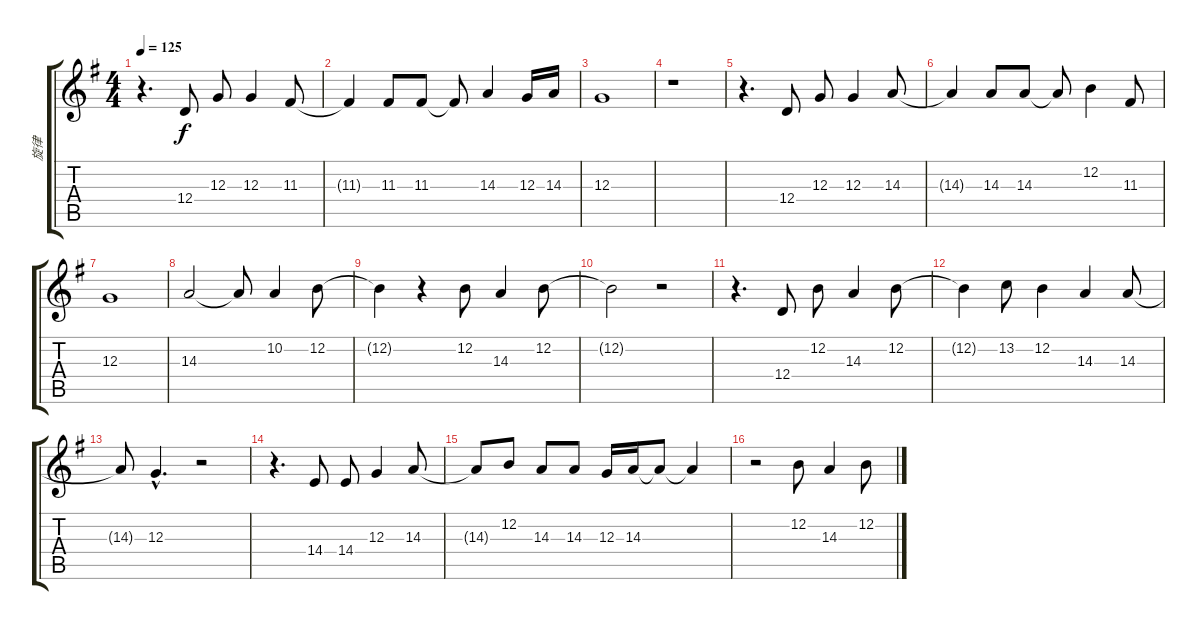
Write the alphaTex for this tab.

\track ("旋律" "旋律") {instrument accordion}
\staff {score tabs}
\tuning (E4 B3 G3 D3 A2 E2) {hide}
\ts (4 4)
\tempo 125
\clef g2
\ks g
r.4{d dy f} 12.4.8 12.3.8 12.3.4 11.3.8 |
11.3{t}.4 11.3.8 11.3.8 11.3{t}.8 14.3.4 12.3.16 14.3.16 |
12.3.1 |
r.1 |
r.4{d} 12.4.8 12.3.8 12.3.4 14.3.8 |
14.3{t}.4 14.3.8 14.3.8 14.3{t}.8 12.2.4 11.3.8 |
12.3.1 |
14.3.2 14.3{t}.8 10.2.4 12.2.8 |
12.2{t}.4 r.4 12.2.8 14.3.4 12.2.8 |
12.2{t}.2 r.2 |
r.4{d} 12.4.8 12.2.8 14.3.4 12.2.8 |
12.2{t}.4 13.2.8 12.2.4 14.3.4 14.3.8 |
14.3{t}.8 12.3{hac}.4{d} r.2 |
r.4{d} 14.4.8 14.4.8 12.3.4 14.3.8 |
14.3{t}.8 12.2.8 14.3.8 14.3.8 12.3.16 14.3.16 14.3{t}.8 14.3{t}.4 |
r.2 12.2.8 14.3.4 12.2.8
